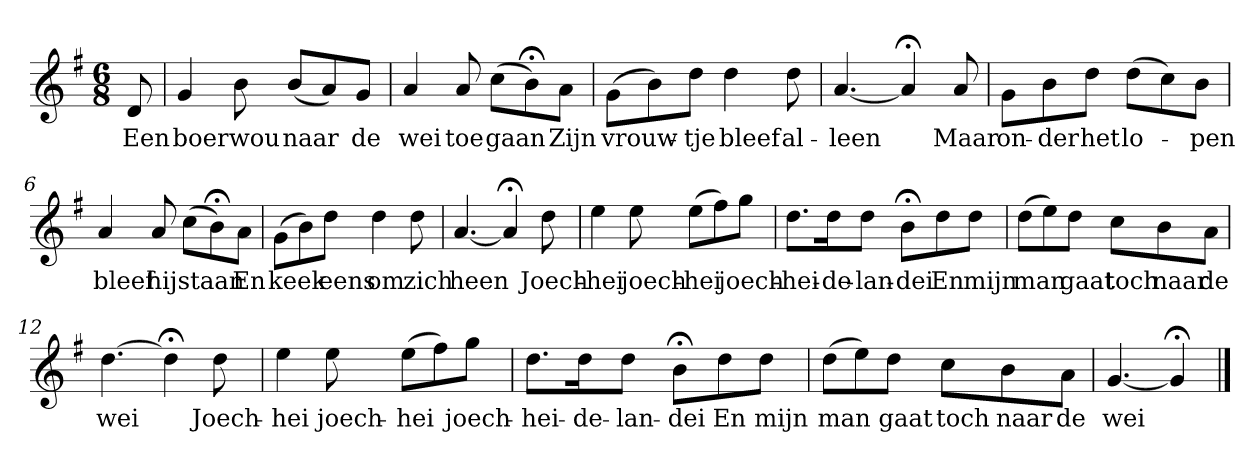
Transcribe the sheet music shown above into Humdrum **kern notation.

**kern	**text
*part1	*part1
*staff1	*staff1
*k[f#]	*
*G:	*
*M6/8	*
*MM120	*
=	=
8d	Een
=1	=1
4g	boer
8b	wou
(8bL	naar
8a)	.
8gJ	de
=2	=2
4a	wei
8a	toe
(8ccL	gaan
8b;<)	.
8aJ	Zijn
=3	=3
(8gL	vrouw-
8b)	.
8ddJ	-tje
4dd	bleef
8dd	al-
=4	=4
[4.a	-leen
4a;<]	.
8a	Maar
=5	=5
8gL	on-
8b	-der
8ddJ	het
(8ddL	lo-
8cc)	.
8bJ	-pen
=6	=6
4a	bleef
8a	hij
(8ccL	staan
8b;<)	.
8aJ	En
=7	=7
(8gL	keek
8b)	.
8ddJ	eens
4dd	om
8dd	zich
=8	=8
[4.a	heen
4a;<]	.
8dd	Joech-
=9	=9
4ee	-hei
8ee	joech-
(8eeL	-hei
8ff#)	.
8ggJ	joech-
=10	=10
8.ddL	-hei-
16ddK	-de-
8ddJ	-lan-
8b;<L	-dei
8dd	En
8ddJ	mijn
=11	=11
(8ddL	man
8ee)	.
8ddJ	gaat
8ccL	toch
8b	naar
8aJ	de
=12	=12
[4.dd	wei
4dd;<]	.
8dd	Joech-
=13	=13
4ee	-hei
8ee	joech-
(8eeL	-hei
8ff#)	.
8ggJ	joech-
=14	=14
8.ddL	-hei-
16ddK	-de-
8ddJ	-lan-
8b;<L	-dei
8dd	En
8ddJ	mijn
=15	=15
(8ddL	man
8ee)	.
8ddJ	gaat
8ccL	toch
8b	naar
8aJ	de
=16	=16
[4.g	wei
4g;<]	.
==	==
*-	*-
